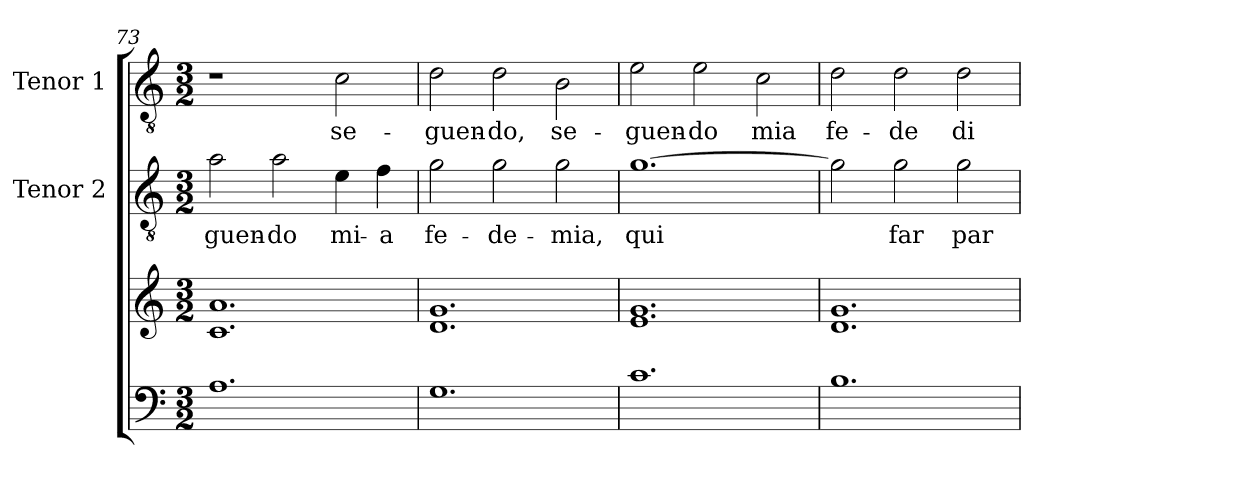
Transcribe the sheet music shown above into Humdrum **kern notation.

**kern	**kern	**kern	**text	**kern	**text
*part3	*part3	*part2	*part2	*part1	*part1
*staff4	*staff3	*staff2	*staff2	*staff1	*staff1
*	*	*I"Tenor 2	*	*I"Tenor 1	*
*	*	*I'T 2	*	*I'T 1	*
*clefF4	*clefG2	*clefGv2	*	*clefGv2	*
*k[]	*k[]	*k[]	*	*k[]	*
*C:	*C:	*C:	*	*C:	*
*M3/2	*M3/2	*M3/2	*	*M3/2	*
=73	=73	=73	=73	=73	=73
1.A	1.c 1.a	2a\	-guen-	1r	.
.	.	2a\	-do	.	.
.	.	4e\	mi-	2c\	se-
.	.	4f\	-a	.	.
=74	=74	=74	=74	=74	=74
1.G	1.d 1.g	2g\	fe-	2d\	-guen-
.	.	2g\	-de-	2d\	-do,
.	.	2g\	-mia,	2B\	se-
=75	=75	=75	=75	=75	=75
1.c	1.e 1.g	[1.g	qui	2e\	-guen-
.	.	.	.	2e\	-do
.	.	.	.	2c\	mia
=76	=76	=76	=76	=76	=76
1.B	1.d 1.g	2g\]	.	2d\	fe-
.	.	2g\	far	2d\	-de
.	.	2g\	par-	2d\	di
=	=	=	=	=	=
*-	*-	*-	*-	*-	*-
